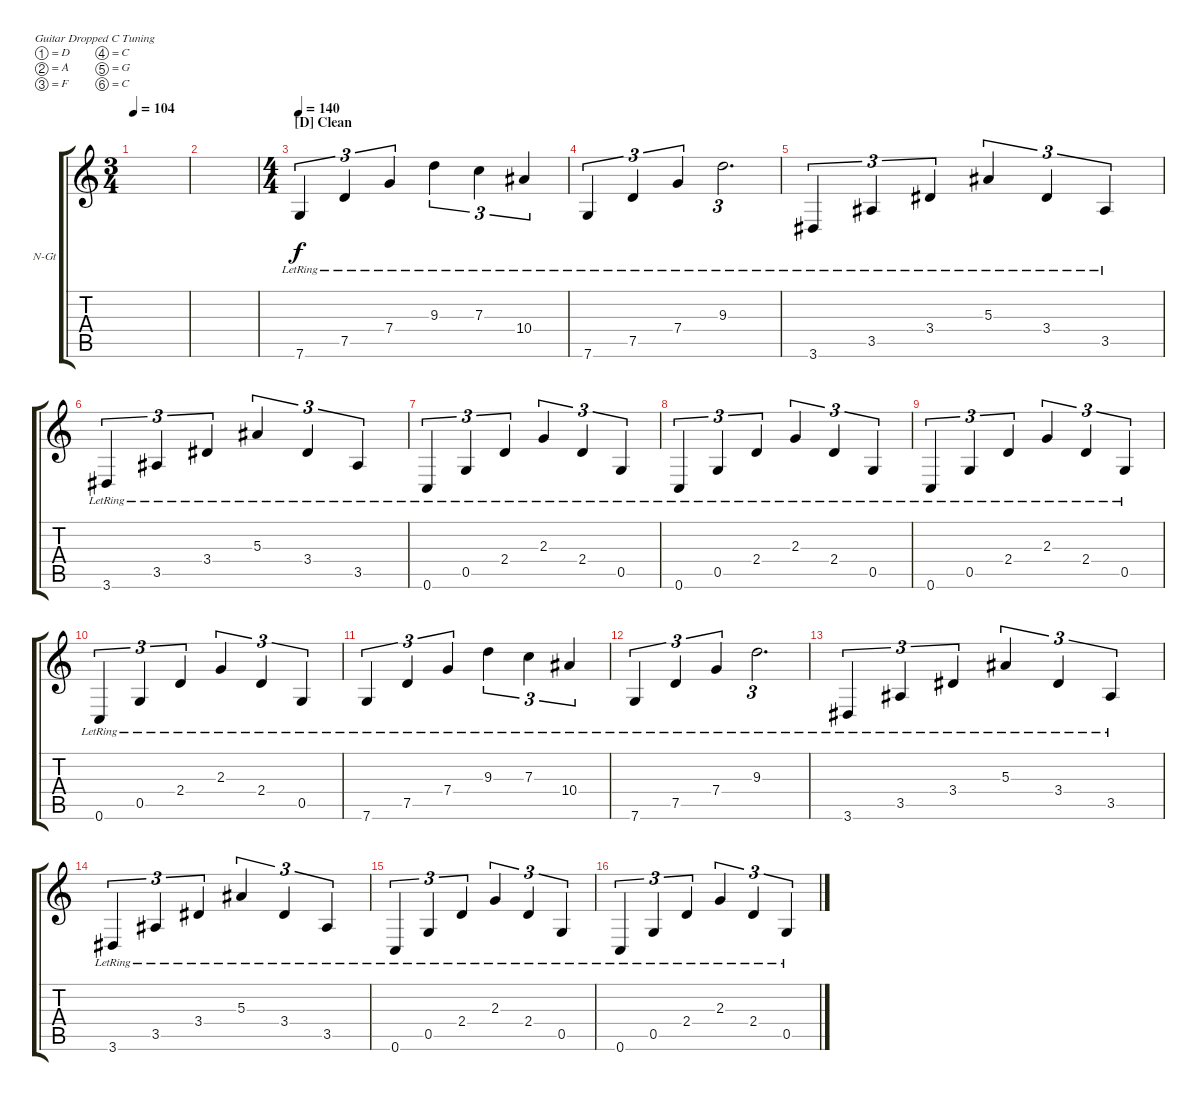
\bracketExtendMode groupsimilarinstruments
\firstSystemTrackNameOrientation horizontal
\otherSystemsTrackNameOrientation horizontal
\track ("Clean" "N-Gt") {instrument acousticguitarnylon}
\staff {score tabs}
\tuning (D4 A3 F3 C3 G2 C2)
\ts (3 4)
\tempo 104
\clef g2
\scale
0.333333
\ks c
|
\scale
0.257261 |
\ts (4 4)
\section ("D" "Clean")
\tempo 140
\scale
0.485477 7.6{lr}.4{tu (3 2)} 7.5{lr}.4{tu (3 2)} 7.4{lr}.4{tu (3 2)} 9.3{lr}.4{tu (3 2)} 7.3{lr}.4{tu (3 2)} 10.4{lr}.4{tu (3 2)} |
\scale
0.257261 7.6{lr}.4{tu (3 2)} 7.5{lr}.4{tu (3 2)} 7.4{lr}.4{tu (3 2)} 9.3{lr}.2{d tu (3 2)} |
\scale
0.333333 3.6{lr}.4{tu (3 2)} 3.5{lr}.4{tu (3 2)} 3.4{lr}.4{tu (3 2)} 5.3{lr}.4{tu (3 2)} 3.4{lr}.4{tu (3 2)} 3.5{lr}.4{tu (3 2)} |
\scale
0.333333 3.6{lr}.4{tu (3 2)} 3.5{lr}.4{tu (3 2)} 3.4{lr}.4{tu (3 2)} 5.3{lr}.4{tu (3 2)} 3.4{lr}.4{tu (3 2)} 3.5{lr}.4{tu (3 2)} |
\scale
0.333333 0.6{lr}.4{tu (3 2)} 0.5{lr}.4{tu (3 2)} 2.4{lr}.4{tu (3 2)} 2.3{lr}.4{tu (3 2)} 2.4{lr}.4{tu (3 2)} 0.5{lr}.4{tu (3 2)} |
\scale
0.333333 0.6{lr}.4{tu (3 2)} 0.5{lr}.4{tu (3 2)} 2.4{lr}.4{tu (3 2)} 2.3{lr}.4{tu (3 2)} 2.4{lr}.4{tu (3 2)} 0.5{lr}.4{tu (3 2)} |
\scale
0.333333 0.6{lr}.4{tu (3 2)} 0.5{lr}.4{tu (3 2)} 2.4{lr}.4{tu (3 2)} 2.3{lr}.4{tu (3 2)} 2.4{lr}.4{tu (3 2)} 0.5{lr}.4{tu (3 2)} |
\scale
0.333333 0.6{lr}.4{tu (3 2)} 0.5{lr}.4{tu (3 2)} 2.4{lr}.4{tu (3 2)} 2.3{lr}.4{tu (3 2)} 2.4{lr}.4{tu (3 2)} 0.5{lr}.4{tu (3 2)} |
\scale
0.333333 7.6{lr}.4{tu (3 2)} 7.5{lr}.4{tu (3 2)} 7.4{lr}.4{tu (3 2)} 9.3{lr}.4{tu (3 2)} 7.3{lr}.4{tu (3 2)} 10.4{lr}.4{tu (3 2)} |
\scale
0.333333 7.6{lr}.4{tu (3 2)} 7.5{lr}.4{tu (3 2)} 7.4{lr}.4{tu (3 2)} 9.3{lr}.2{d tu (3 2)} |
\scale
0.333333 3.6{lr}.4{tu (3 2)} 3.5{lr}.4{tu (3 2)} 3.4{lr}.4{tu (3 2)} 5.3{lr}.4{tu (3 2)} 3.4{lr}.4{tu (3 2)} 3.5{lr}.4{tu (3 2)} |
\scale
0.333333 3.6{lr}.4{tu (3 2)} 3.5{lr}.4{tu (3 2)} 3.4{lr}.4{tu (3 2)} 5.3{lr}.4{tu (3 2)} 3.4{lr}.4{tu (3 2)} 3.5{lr}.4{tu (3 2)} |
\scale
0.333333 0.6{lr}.4{tu (3 2)} 0.5{lr}.4{tu (3 2)} 2.4{lr}.4{tu (3 2)} 2.3{lr}.4{tu (3 2)} 2.4{lr}.4{tu (3 2)} 0.5{lr}.4{tu (3 2)} |
\scale
0.333333 0.6{lr}.4{tu (3 2)} 0.5{lr}.4{tu (3 2)} 2.4{lr}.4{tu (3 2)} 2.3{lr}.4{tu (3 2)} 2.4{lr}.4{tu (3 2)} 0.5{lr}.4{tu (3 2)}
